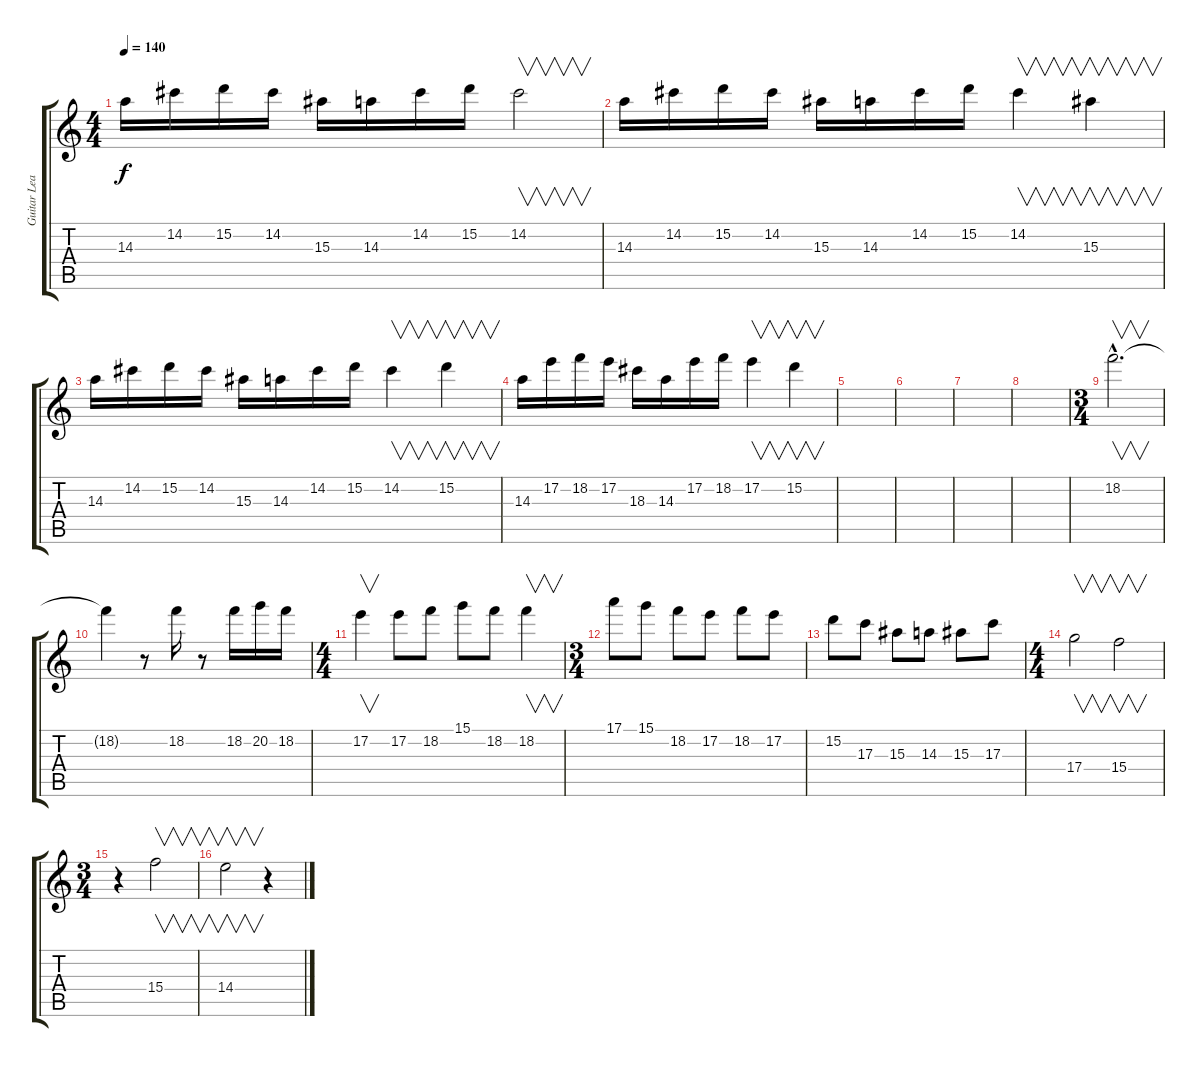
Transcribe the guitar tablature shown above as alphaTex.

\track ("Guitar Lead" "Guitar Lea") {instrument distortionguitar}
\staff {score tabs}
\tuning (E4 B3 G3 D3 A2 E2) {hide}
\ts (4 4)
\tempo 140
\clef g2
\ks c
14.3.16{dy f} 14.2.16 15.2.16 14.2.16 15.3.16 14.3.16 14.2.16 15.2.16 14.2.2{v} |
14.3.16 14.2.16 15.2.16 14.2.16 15.3.16 14.3.16 14.2.16 15.2.16 14.2.4{v} 15.3.4{v} |
14.3.16 14.2.16 15.2.16 14.2.16 15.3.16 14.3.16 14.2.16 15.2.16 14.2.4{v} 15.2.4{v} |
14.3.16 17.2.16 18.2.16 17.2.16 18.3.16 14.3.16 17.2.16 18.2.16 17.2.4{v} 15.2.4{v} |
|
|
|
|
\ts (3 4)
18.2{hac}.2{v d} |
18.2{t}.4 r.8 18.2.16 r.8 18.2.16 20.2.16 18.2.16 |
\ts (4 4)
17.2.4{v} 17.2.8 18.2.8 15.1.8 18.2.8 18.2.4{v} |
\ts (3 4)
17.1.8 15.1.8 18.2.8 17.2.8 18.2.8 17.2.8 |
15.2.8 17.3.8 15.3.8 14.3.8 15.3.8 17.3.8 |
\ts (4 4)
17.4.2{v} 15.4.2{v} |
\ts (3 4)
r.4 15.4.2{v} |
14.4.2{v} r.4
